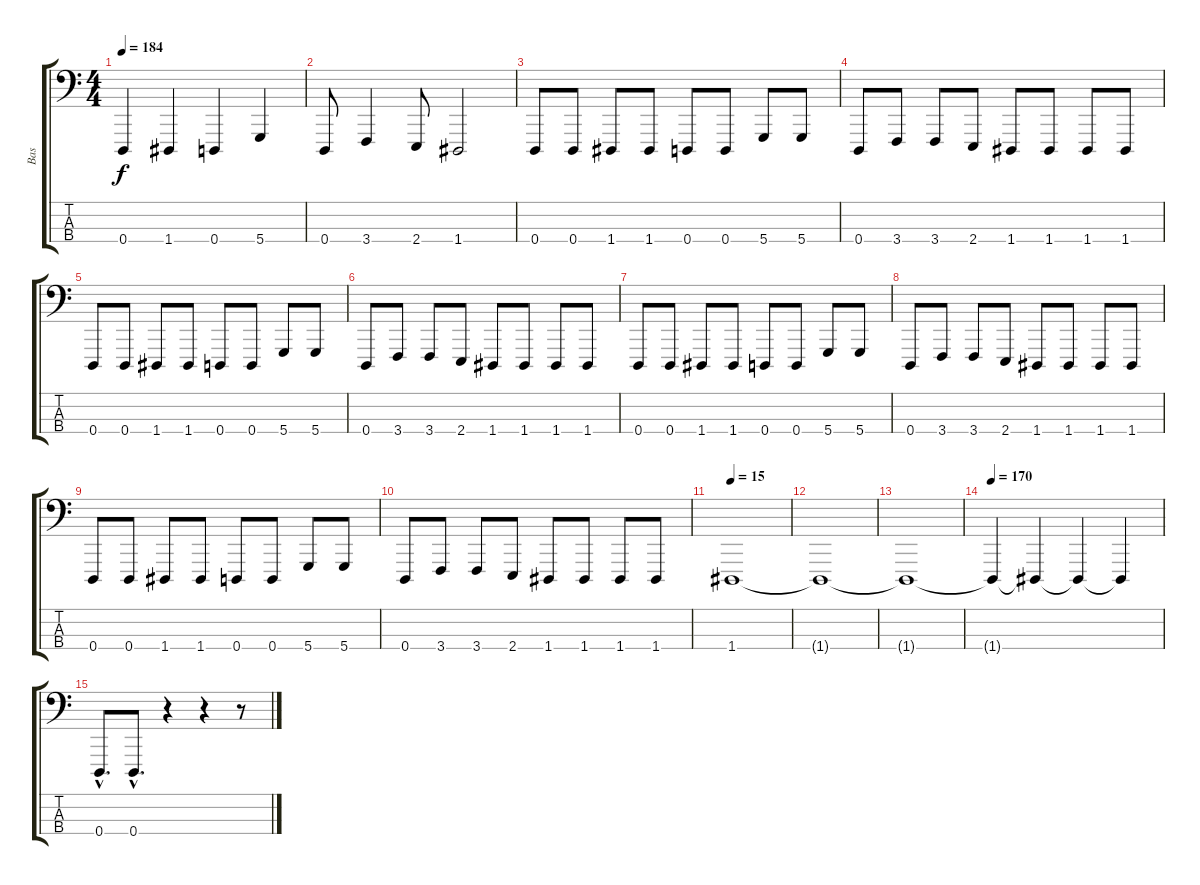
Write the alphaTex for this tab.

\track ("Bas" "Bas") {instrument cello}
\staff {score tabs}
\tuning (F2 C2 G1 D1) {hide}
\ts (4 4)
\tempo 184
\clef f4
\ks c
0.4.4{dy f} 1.4.4 0.4.4 5.4.4 |
0.4.8 3.4.4 2.4.8 1.4.2 |
0.4.8 0.4.8 1.4.8 1.4.8 0.4.8 0.4.8 5.4.8 5.4.8 |
0.4.8 3.4.8 3.4.8 2.4.8 1.4.8 1.4.8 1.4.8 1.4.8 |
0.4.8 0.4.8 1.4.8 1.4.8 0.4.8 0.4.8 5.4.8 5.4.8 |
0.4.8 3.4.8 3.4.8 2.4.8 1.4.8 1.4.8 1.4.8 1.4.8 |
0.4.8 0.4.8 1.4.8 1.4.8 0.4.8 0.4.8 5.4.8 5.4.8 |
0.4.8 3.4.8 3.4.8 2.4.8 1.4.8 1.4.8 1.4.8 1.4.8 |
0.4.8 0.4.8 1.4.8 1.4.8 0.4.8 0.4.8 5.4.8 5.4.8 |
0.4.8 3.4.8 3.4.8 2.4.8 1.4.8 1.4.8 1.4.8 1.4.8 |
\tempo 15
1.4.1 |
1.4{t}.1 |
1.4{t}.1 |
\tempo 170
1.4{t}.4 1.4{t}.4 1.4{t}.4 1.4{t}.4 |
0.4{hac}.8{d volume 16 instrument slapbass1} 0.4{hac}.8{d} r.4 r.4 r.8
